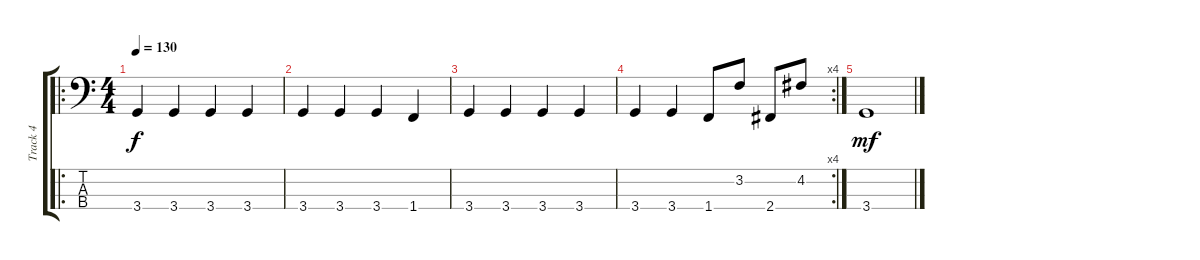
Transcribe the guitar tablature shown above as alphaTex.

\track ("Track 4" "Track 4") {instrument synthbass2}
\staff {score tabs}
\tuning (G2 D2 A1 E1) {hide}
\ro
\ts (4 4)
\tempo 130
\clef f4
\ks c
3.4.4{dy f} 3.4.4 3.4.4 3.4.4 |
3.4.4 3.4.4 3.4.4 1.4.4 |
3.4.4 3.4.4 3.4.4 3.4.4 |
\rc 4
3.4.4 3.4.4 1.4.8 3.2.8 2.4.8 4.2.8 |
3.4.1{dy mf}
